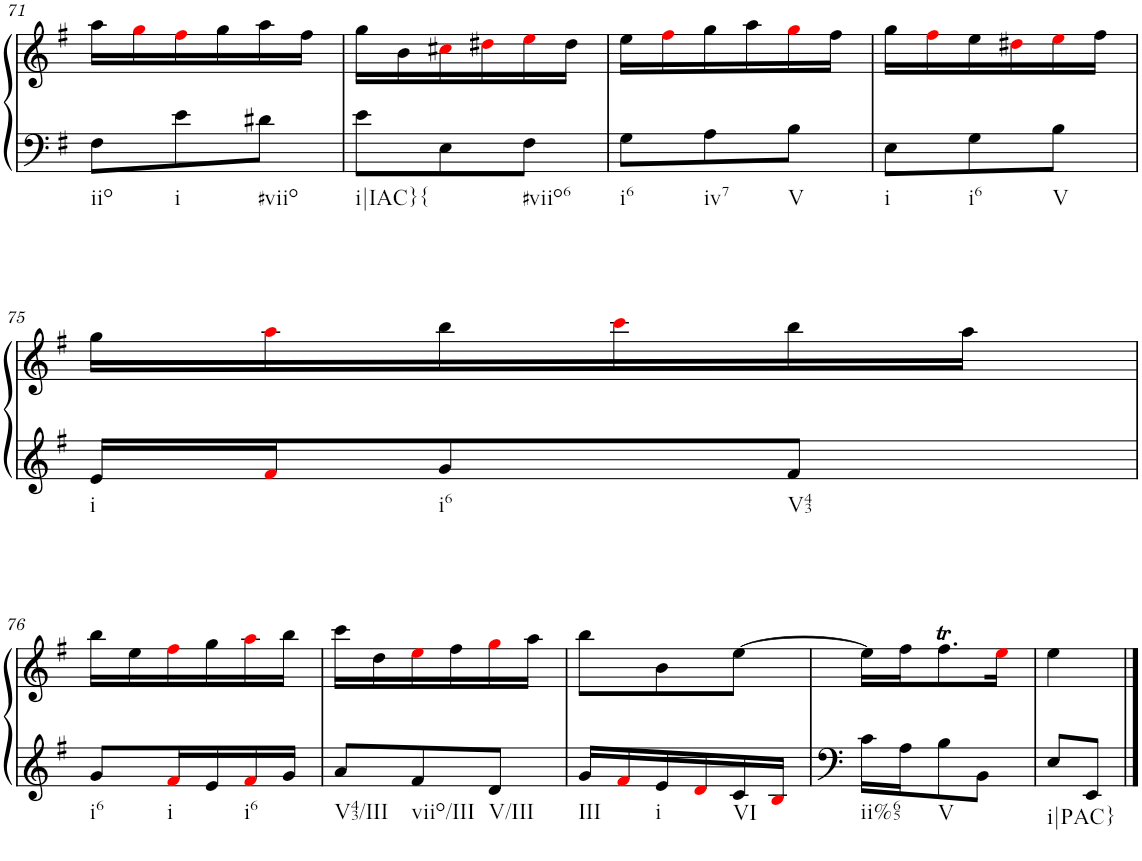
**kern	**kern
*part1	*part1
*staff2	*staff1
*I"unbenannt9	*
!!LO:PB:g=z
*clefF4	*clefG2
*k[f#]	*k[f#]
*M3/8	*M3/8
=71	=71
!LO:TX:b:t=iio	!
8F#\L	16aa\LL
.	16ggi\
!LO:TX:b:t=i	!
8e\	16ff#i\
.	16gg\
!LO:TX:b:t=#viio	!
8d#X\J	16aa\
.	16ff#\JJ
=72	=72
!LO:TX:b:t=i|IAC}{	!
8e\L	16gg\LL
.	16b\
8E\	16cc#Xi\
.	16dd#Xi\
!LO:TX:b:t=#viio6	!
8F#\J	16eei\
.	16dd#\JJ
=73	=73
!LO:TX:b:t=i6	!
8G\L	16ee\LL
.	16ff#i\
!LO:TX:b:t=iv7	!
8A\	16gg\
.	16aa\
!LO:TX:b:t=V	!
8B\J	16ggi\
.	16ff#\JJ
=74	=74
!LO:TX:b:t=i	!
8E\L	16gg\LL
.	16ff#i\
!LO:TX:b:t=i6	!
8G\	16ee\
.	16dd#Xi\
!LO:TX:b:t=V	!
8B\J	16eei\
.	16ff#\JJ
!!LO:LB:g=z
=75	=75
!LO:TX:b:t=i	!
16e/LL	16gg\LL
16f#i/J	16aai\
!LO:TX:b:t=i6	!
8g/	16bb\
.	16ccci\
!LO:TX:b:t=V43	!
8f#/J	16bb\
.	16aa\JJ
!!LO:LB:g=z
=76	=76
!LO:TX:b:t=i6	!
8g/L	16bb\LL
.	16ee\
!LO:TX:b:t=i	!
16f#i/L	16ff#i\
16e/	16gg\
!LO:TX:b:t=i6	!
16f#i/	16aai\
16g/JJ	16bb\JJ
=77	=77
!LO:TX:b:t=V43/III	!
8a/L	16ccc\LL
.	16dd\
!LO:TX:b:t=viio/III	!
8f#/	16eei\
.	16ff#\
!LO:TX:b:t=V/III	!
8d/J	16ggi\
.	16aa\JJ
=78	=78
!LO:TX:b:t=III	!
16g/LL	8bb\L
16f#i/	.
!LO:TX:b:t=i	!
16e/	8b\
16di/	.
!LO:TX:b:t=VI	!
16c/	[8ee\J
16Bi/JJ	.
=79	=79
!LO:TX:b:t=ii%65	!
16c\LL	16ee\LL]
16A\J	16ff#\J
!LO:TX:b:t=V	!
8B\	8.ff#t\
8BB\J	.
.	16eei\Jk
=80	=80
!LO:TX:b:t=i|PAC}	!
8E/L	4ee\
8EE/J	.
==	==
*-	*-
